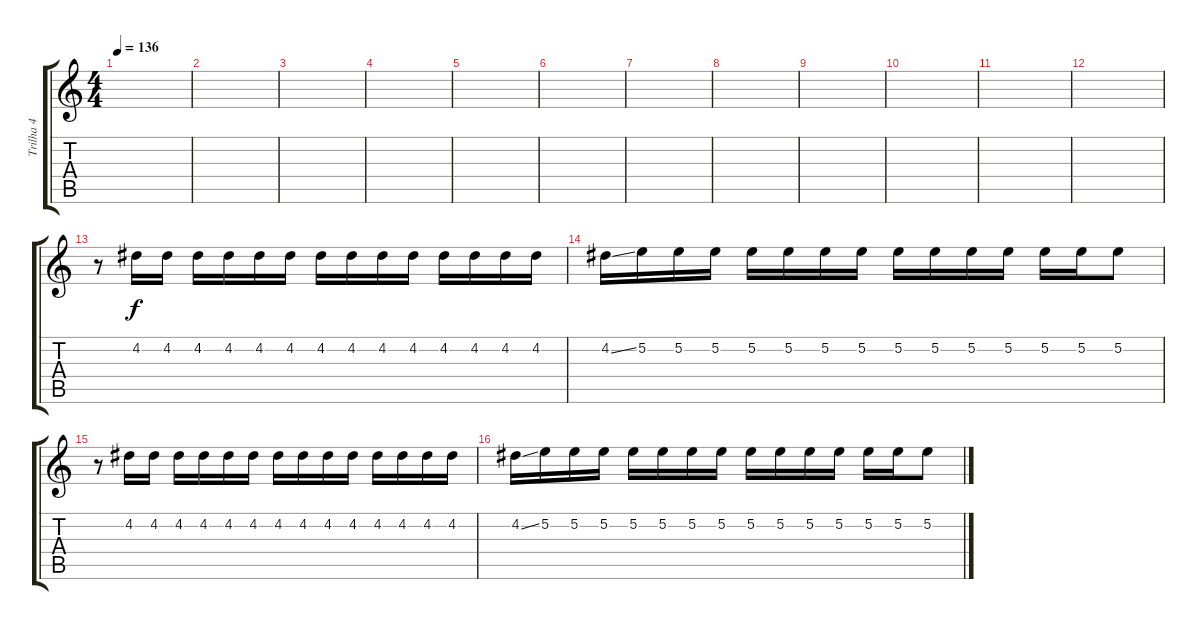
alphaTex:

\track ("Trilha 4" "Trilha 4") {instrument distortionguitar}
\staff {score tabs}
\tuning (E4 B3 G3 D3 A2 E2) {hide}
\ts (4 4)
\tempo 136
\clef g2
\ks c
|
|
|
|
|
|
|
|
|
|
|
|
r.8 4.2.16 4.2.16 4.2.16 4.2.16 4.2.16 4.2.16 4.2.16 4.2.16 4.2.16 4.2.16 4.2.16 4.2.16 4.2.16 4.2.16 |
4.2{ss}.16 5.2.16 5.2.16 5.2.16 5.2.16 5.2.16 5.2.16 5.2.16 5.2.16 5.2.16 5.2.16 5.2.16 5.2.16 5.2.16 5.2.8 |
r.8 4.2.16 4.2.16 4.2.16 4.2.16 4.2.16 4.2.16 4.2.16 4.2.16 4.2.16 4.2.16 4.2.16 4.2.16 4.2.16 4.2.16 |
4.2{ss}.16 5.2.16 5.2.16 5.2.16 5.2.16 5.2.16 5.2.16 5.2.16 5.2.16 5.2.16 5.2.16 5.2.16 5.2.16 5.2.16 5.2.8
